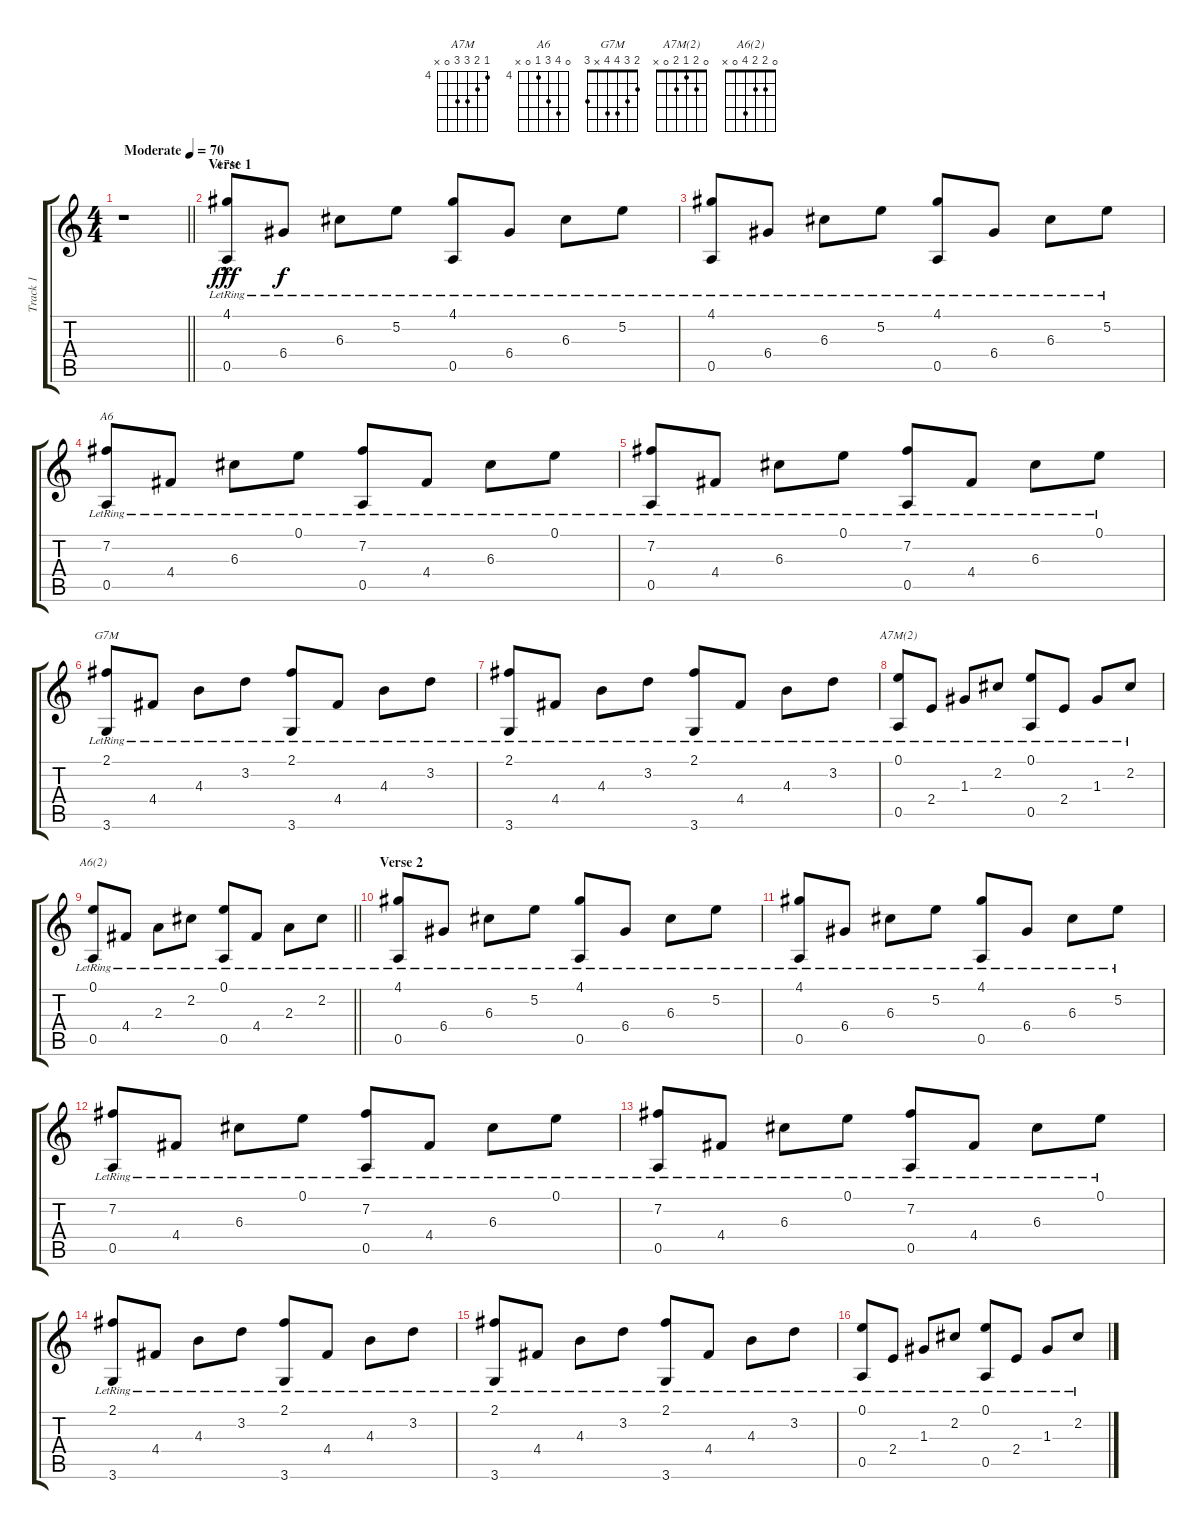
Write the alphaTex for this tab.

\track ("Track 1" "Track 1") {instrument acousticguitarnylon}
\staff {score tabs}
\tuning (E4 B3 G3 D3 A2 E2) {hide}
\chord ("A7M" 4 5 6 6 0 x) {firstfret 4}
\chord ("A6" 0 7 6 4 0 x) {firstfret 4}
\chord ("G7M" 2 3 4 4 x 3)
\chord ("A7M(2)" 0 2 1 2 0 x)
\chord ("A6(2)" 0 2 2 4 0 x)
\ts (4 4)
\tempo (70 "Moderate")
\clef g2
\barLineRight lightlight
\ks c
r.1{dy fff instrument acousticguitarnylon} |
\section ("" "Verse 1")
(4.1{hac lr} 0.5{lr}).8{ch "A7M"} 6.4{lr}.8{dy f} 6.3{lr}.8 5.2{lr}.8 (4.1{lr} 0.5{lr}).8 6.4{lr}.8 6.3{lr}.8 5.2{lr}.8 |
(4.1{lr} 0.5{lr}).8 6.4{lr}.8 6.3{lr}.8 5.2{lr}.8 (4.1{lr} 0.5{lr}).8 6.4{lr}.8 6.3{lr}.8 5.2{lr}.8 |
(7.2{lr} 0.5{lr}).8{ch "A6"} 4.4{lr}.8 6.3{lr}.8 0.1{lr}.8 (7.2{lr} 0.5{lr}).8 4.4{lr}.8 6.3{lr}.8 0.1{lr}.8 |
(7.2{lr} 0.5{lr}).8 4.4{lr}.8 6.3{lr}.8 0.1{lr}.8 (7.2{lr} 0.5{lr}).8 4.4{lr}.8 6.3{lr}.8 0.1{lr}.8 |
(2.1{lr} 3.6{lr}).8{ch "G7M"} 4.4{lr}.8 4.3{lr}.8 3.2{lr}.8 (2.1{lr} 3.6{lr}).8 4.4{lr}.8 4.3{lr}.8 3.2{lr}.8 |
(2.1{lr} 3.6{lr}).8 4.4{lr}.8 4.3{lr}.8 3.2{lr}.8 (2.1{lr} 3.6{lr}).8 4.4{lr}.8 4.3{lr}.8 3.2{lr}.8 |
(0.1{lr} 0.5{lr}).8{ch "A7M(2)"} 2.4{lr}.8 1.3{lr}.8 2.2{lr}.8 (0.1{lr} 0.5{lr}).8 2.4{lr}.8 1.3{lr}.8 2.2{lr}.8 |
\barLineRight lightlight
(0.1{lr} 0.5{lr}).8{ch "A6(2)"} 4.4{lr}.8 2.3{lr}.8 2.2{lr}.8 (0.1{lr} 0.5{lr}).8 4.4{lr}.8 2.3{lr}.8 2.2{lr}.8 |
\section ("" "Verse 2")
(4.1{lr} 0.5{lr}).8 6.4{lr}.8 6.3{lr}.8 5.2{lr}.8 (4.1{lr} 0.5{lr}).8 6.4{lr}.8 6.3{lr}.8 5.2{lr}.8 |
(4.1{lr} 0.5{lr}).8 6.4{lr}.8 6.3{lr}.8 5.2{lr}.8 (4.1{lr} 0.5{lr}).8 6.4{lr}.8 6.3{lr}.8 5.2{lr}.8 |
(7.2{lr} 0.5{lr}).8 4.4{lr}.8 6.3{lr}.8 0.1{lr}.8 (7.2{lr} 0.5{lr}).8 4.4{lr}.8 6.3{lr}.8 0.1{lr}.8 |
(7.2{lr} 0.5{lr}).8 4.4{lr}.8 6.3{lr}.8 0.1{lr}.8 (7.2{lr} 0.5{lr}).8 4.4{lr}.8 6.3{lr}.8 0.1{lr}.8 |
(2.1{lr} 3.6{lr}).8 4.4{lr}.8 4.3{lr}.8 3.2{lr}.8 (2.1{lr} 3.6{lr}).8 4.4{lr}.8 4.3{lr}.8 3.2{lr}.8 |
(2.1{lr} 3.6{lr}).8 4.4{lr}.8 4.3{lr}.8 3.2{lr}.8 (2.1{lr} 3.6{lr}).8 4.4{lr}.8 4.3{lr}.8 3.2{lr}.8 |
(0.1{lr} 0.5{lr}).8 2.4{lr}.8 1.3{lr}.8 2.2{lr}.8 (0.1{lr} 0.5{lr}).8 2.4{lr}.8 1.3{lr}.8 2.2{lr}.8
